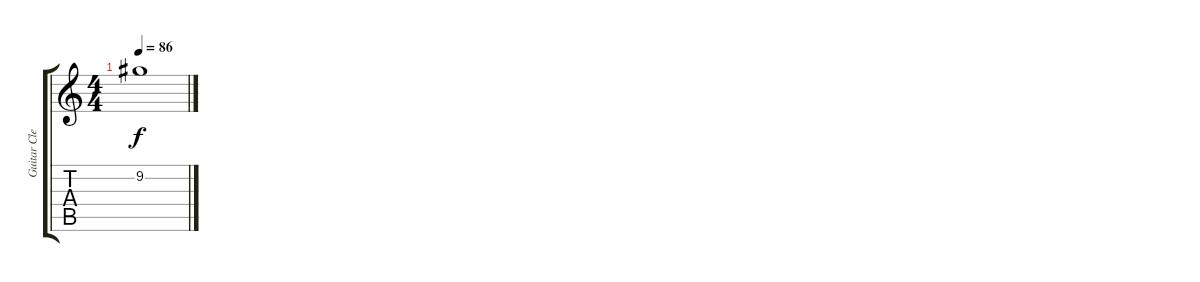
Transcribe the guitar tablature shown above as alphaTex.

\track ("Guitar Clean" "Guitar Cle") {instrument electricguitarclean}
\staff {score tabs}
\tuning (E4 B3 G3 D3 A2 E2) {hide}
\ts (4 4)
\tempo 86
\clef g2
\ks c
9.2{t}.1{dy f}
